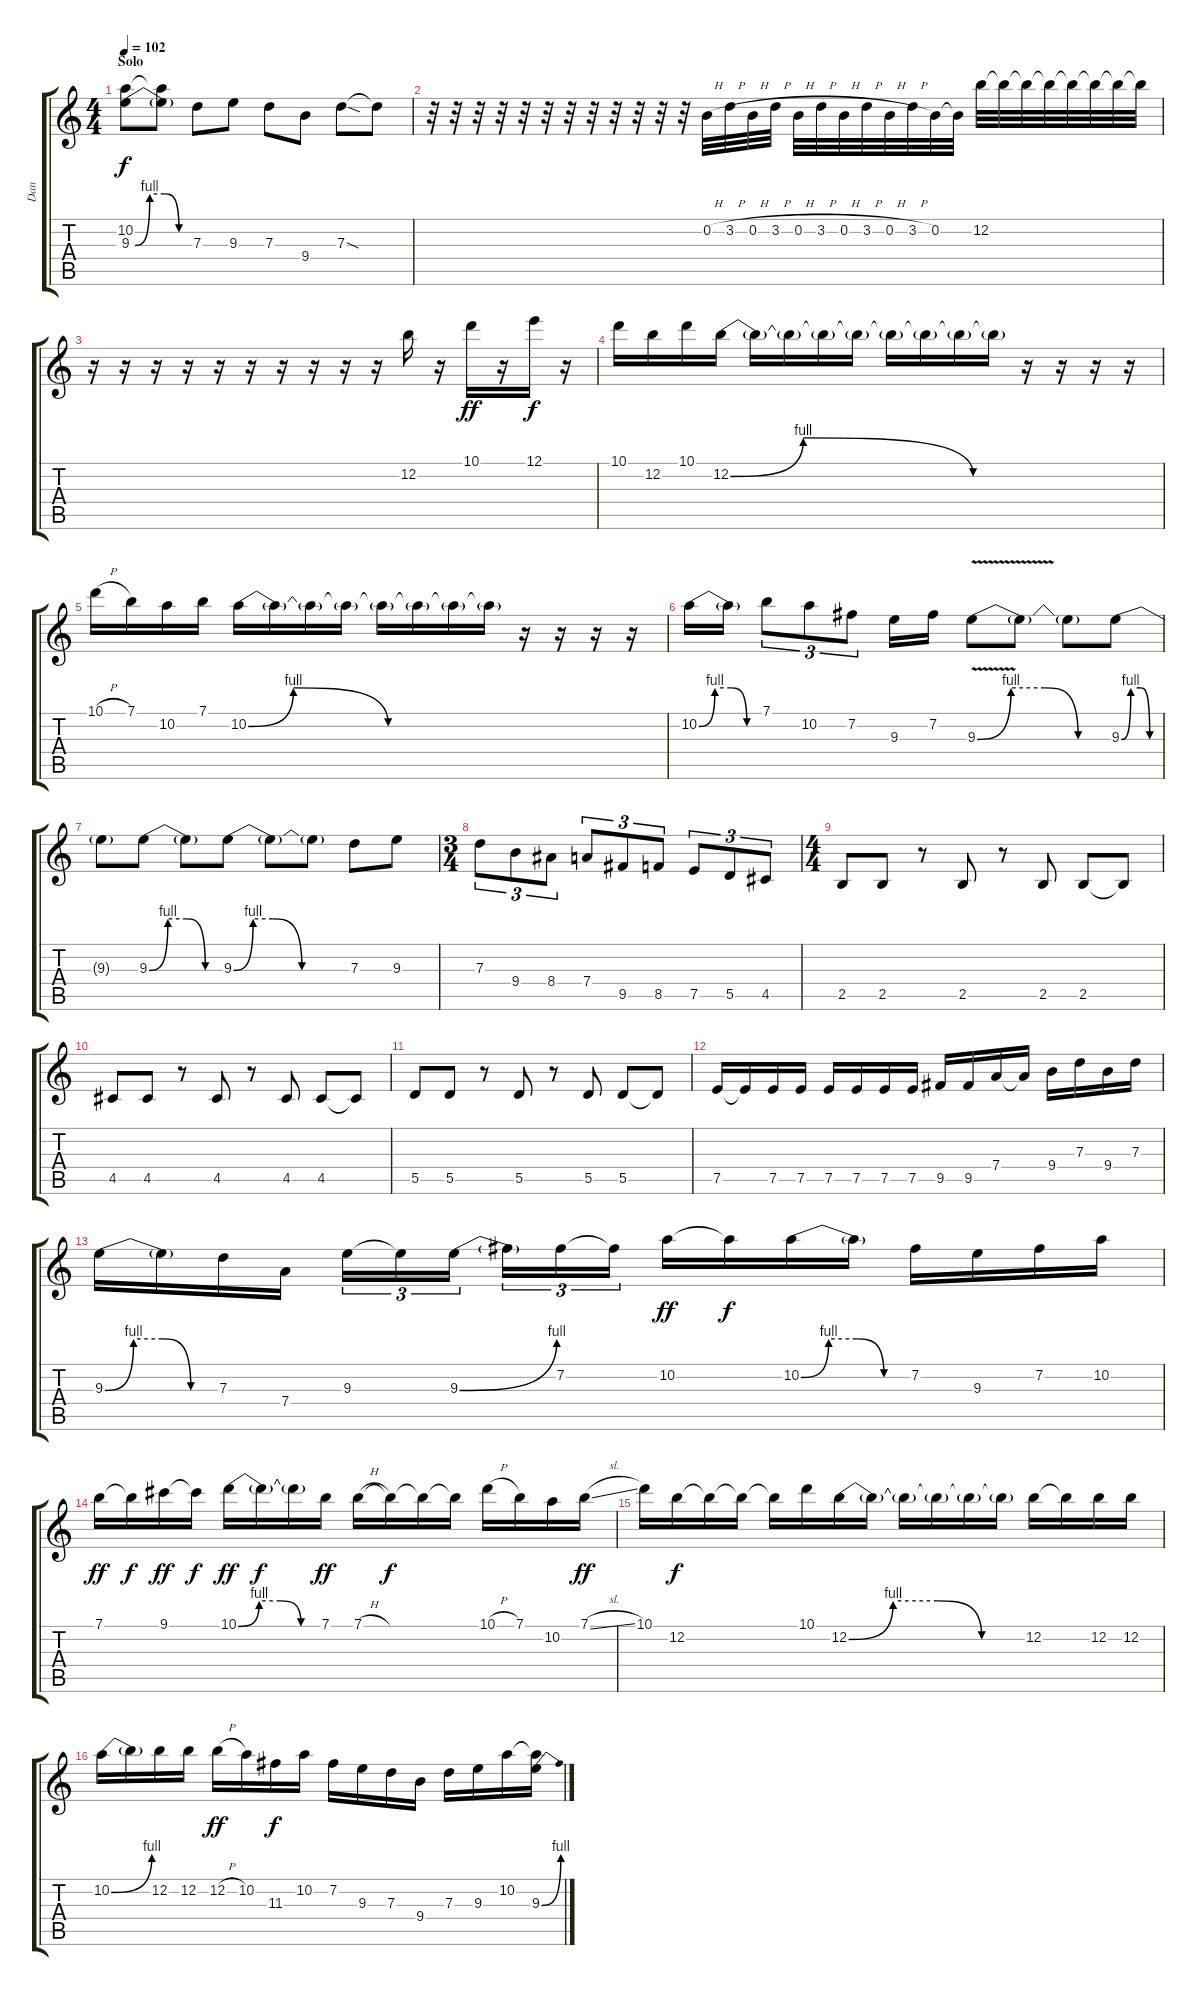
\track ("Dan" "Dan") {instrument overdrivenguitar}
\staff {score tabs}
\tuning (E4 B3 G3 D3 A2 E2) {hide}
\ts (4 4)
\section ("" "Solo")
\tempo 102
\clef g2
\ks c
(10.2 9.3{be (custom 0 0 15 4 30 4 45 0 60 0)}).8{dy f} (10.2{t} 9.3{t}).8 7.3.8 9.3.8 7.3.8 9.4.8 7.3{sod}.8 7.3{t}.8 |
r.32 r.32 r.32 r.32 r.32 r.32 r.32 r.32 r.32 r.32 r.32 r.32 0.2{h}.32 3.2{h}.32 0.2{h}.32 3.2{h}.32 0.2{h}.32 3.2{h}.32 0.2{h}.32 3.2{h}.32 0.2{h}.32 3.2{h}.32 0.2.32 0.2{t}.32 12.2.32 12.2{t}.32 12.2{t}.32 12.2{t}.32 12.2{t}.32 12.2{t}.32 12.2{t}.32 12.2{t}.32 |
r.16 r.16 r.16 r.16 r.16 r.16 r.16 r.16 r.16 r.16 12.2.16 r.16 10.1.16{dy ff} r.16 12.1.16{dy f} r.16 |
10.1.16 12.2.16 10.1.16 12.2{be (custom 0 0 15 4 50 0 60 0)}.16 12.2{t}.16 12.2{t}.16 12.2{t}.16 12.2{t}.16 12.2{t}.16 12.2{t}.16 12.2{t}.16 12.2{t}.16 r.16 r.16 r.16 r.16 |
10.1{h}.16 7.1.16 10.2.16 7.1.16 10.2{be (custom 0 0 10 4 31 0 60 0)}.16 10.2{t}.16 10.2{t}.16 10.2{t}.16 10.2{t}.16 10.2{t}.16 10.2{t}.16 10.2{t}.16 r.16 r.16 r.16 r.16 |
10.2{be (custom 0 0 15 4 30 4 45 0 60 0)}.16 10.2{t}.16 7.1.8{tu (3 2)} 10.2.8{tu (3 2)} 7.2.8{tu (3 2)} 9.3.16 7.2.16 9.3{be (custom 0 0 15 4 30 4 45 0 60 0) v}.8 9.3{t}.8 9.3{t}.8 9.3{be (custom 0 0 15 4 30 4 45 0 60 0)}.8 |
9.3{t}.8 9.3{be (custom 0 0 15 4 30 4 45 0 60 0)}.8 9.3{t}.8 9.3{be (custom 0 0 10 4 20 4 35 0 60 0)}.8 9.3{t}.8 9.3{t}.8 7.3.8 9.3.8 |
\ts (3 4)
7.3.8{tu (3 2)} 9.4.8{tu (3 2)} 8.4.8{tu (3 2)} 7.4.8{tu (3 2)} 9.5.8{tu (3 2)} 8.5.8{tu (3 2)} 7.5.8{tu (3 2)} 5.5.8{tu (3 2)} 4.5.8{tu (3 2)} |
\ts (4 4)
2.5.8 2.5.8 r.8 2.5.8 r.8 2.5.8 2.5.8 2.5{t}.8 |
4.5.8 4.5.8 r.8 4.5.8 r.8 4.5.8 4.5.8 4.5{t}.8 |
5.5.8 5.5.8 r.8 5.5.8 r.8 5.5.8 5.5.8 5.5{t}.8 |
7.5.16 7.5{t}.16 7.5.16 7.5.16 7.5.16 7.5.16 7.5.16 7.5.16 9.5.16 9.5.16 7.4.16 7.4{t}.16 9.4.16 7.3.16 9.4.16 7.3.16 |
9.3{be (custom 0 0 15 4 30 4 45 0 60 0)}.16 9.3{t}.16 7.3.16 7.4.16 9.3.16{tu (3 2)} 9.3{t}.16{tu (3 2)} 9.3{be (bend 0 0 60 4)}.16{tu (3 2) beam splitsecondary} 9.3{t}.16{tu (3 2)} 7.2.16{tu (3 2)} 7.2{t}.16{tu (3 2)} 10.2.16{dy ff} 10.2{t}.16{dy f} 10.2{be (custom 0 0 15 4 30 4 45 0 60 0)}.16 10.2{t}.16 7.2.16 9.3.16 7.2.16 10.2.16 |
7.1.16{dy ff} 7.1{t}.16{dy f} 9.1.16{dy ff} 9.1{t}.16{dy f} 10.1{be (custom 0 0 15 4 30 4 45 0 60 0)}.16{dy ff} 10.1{t}.16{dy f} 10.1{t}.16 7.1.16{dy ff} 7.1{h}.16 7.1{t}.16{dy f} 7.1{t}.16 7.1{t}.16 10.1{h}.16 7.1.16 10.2.16 7.1{sl}.16{dy ff} |
10.1.16 12.2.16{dy f} 12.2{t}.16 12.2{t}.16 12.2{t}.16 10.1.16 12.2{be (custom 0 0 15 4 30 4 45 0 60 0)}.16 12.2{t}.16 12.2{t}.16 12.2{t}.16 12.2{t}.16 12.2{t}.16 12.2.16 12.2{t}.16 12.2.16 12.2.16 |
10.2{be (bend 0 0 60 4)}.16 10.2{t}.16 12.2.16 12.2.16 12.2{h}.16{dy ff} 10.2.16 11.3.16{dy f} 10.2.16 7.2.16 9.3.16 7.3.16 9.4.16 7.3.16 9.3.16 10.2.16 (10.2{t} 9.3{be (bend 0 0 60 4)}).16
